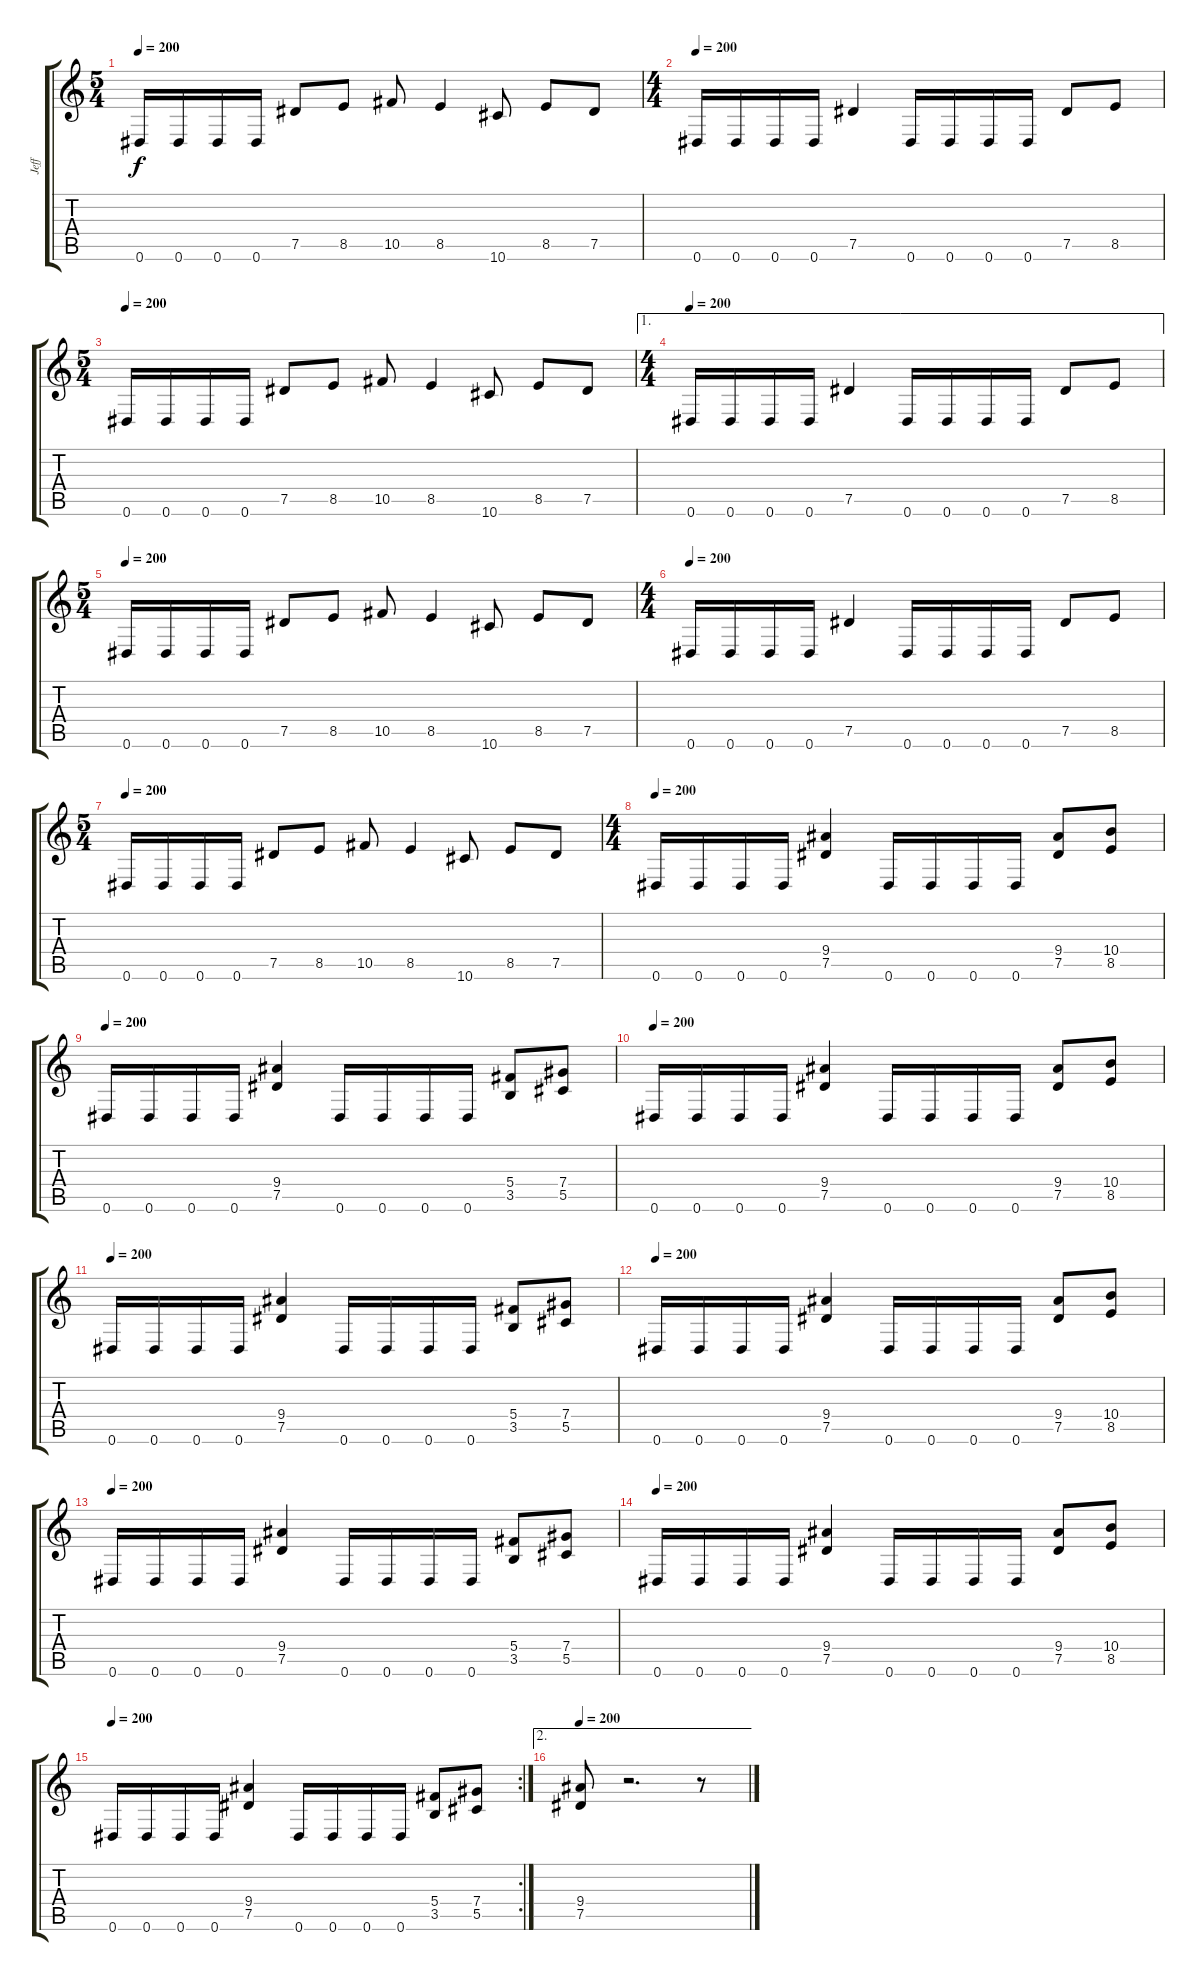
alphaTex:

\track ("Jeff" "Jeff") {instrument distortionguitar}
\staff {score tabs}
\tuning (Eb4 Bb3 Gb3 Db3 Ab2 Eb2) {hide}
\ts (5 4)
\tempo 200
\clef g2
\ks c
0.6.16{dy f} 0.6.16 0.6.16 0.6.16 7.5.8 8.5.8 10.5.8 8.5.4 10.6.8 8.5.8 7.5.8 |
\ts (4 4)
\tempo 200
0.6.16 0.6.16 0.6.16 0.6.16 7.5.4 0.6.16 0.6.16 0.6.16 0.6.16 7.5.8 8.5.8 |
\ts (5 4)
\tempo 200
0.6.16 0.6.16 0.6.16 0.6.16 7.5.8 8.5.8 10.5.8 8.5.4 10.6.8 8.5.8 7.5.8 |
\ae 1
\ts (4 4)
\tempo 200
0.6.16 0.6.16 0.6.16 0.6.16 7.5.4 0.6.16 0.6.16 0.6.16 0.6.16 7.5.8 8.5.8 |
\ts (5 4)
\tempo 200
0.6.16 0.6.16 0.6.16 0.6.16 7.5.8 8.5.8 10.5.8 8.5.4 10.6.8 8.5.8 7.5.8 |
\ts (4 4)
\tempo 200
0.6.16 0.6.16 0.6.16 0.6.16 7.5.4 0.6.16 0.6.16 0.6.16 0.6.16 7.5.8 8.5.8 |
\ts (5 4)
\tempo 200
0.6.16 0.6.16 0.6.16 0.6.16 7.5.8 8.5.8 10.5.8 8.5.4 10.6.8 8.5.8 7.5.8 |
\ts (4 4)
\tempo 200
0.6.16 0.6.16 0.6.16 0.6.16 (9.4 7.5).4 0.6.16 0.6.16 0.6.16 0.6.16 (9.4 7.5).8 (10.4 8.5).8 |
\tempo 200
0.6.16 0.6.16 0.6.16 0.6.16 (9.4 7.5).4 0.6.16 0.6.16 0.6.16 0.6.16 (5.4 3.5).8 (7.4 5.5).8 |
\tempo 200
0.6.16 0.6.16 0.6.16 0.6.16 (9.4 7.5).4 0.6.16 0.6.16 0.6.16 0.6.16 (9.4 7.5).8 (10.4 8.5).8 |
\tempo 200
0.6.16 0.6.16 0.6.16 0.6.16 (9.4 7.5).4 0.6.16 0.6.16 0.6.16 0.6.16 (5.4 3.5).8 (7.4 5.5).8 |
\tempo 200
0.6.16 0.6.16 0.6.16 0.6.16 (9.4 7.5).4 0.6.16 0.6.16 0.6.16 0.6.16 (9.4 7.5).8 (10.4 8.5).8 |
\tempo 200
0.6.16 0.6.16 0.6.16 0.6.16 (9.4 7.5).4 0.6.16 0.6.16 0.6.16 0.6.16 (5.4 3.5).8 (7.4 5.5).8 |
\tempo 200
0.6.16 0.6.16 0.6.16 0.6.16 (9.4 7.5).4 0.6.16 0.6.16 0.6.16 0.6.16 (9.4 7.5).8 (10.4 8.5).8 |
\rc 2
\tempo 200
0.6.16 0.6.16 0.6.16 0.6.16 (9.4 7.5).4 0.6.16 0.6.16 0.6.16 0.6.16 (5.4 3.5).8 (7.4 5.5).8 |
\ae 2
\tempo 200
(9.4 7.5).8 r.2{d} r.8
